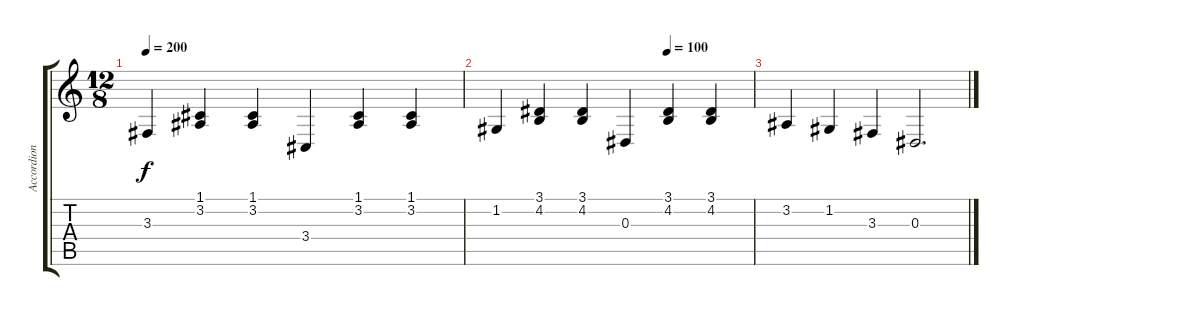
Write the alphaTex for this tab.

\track ("Accordion" "Accordion") {instrument accordion}
\staff {score tabs}
\tuning (C4 G3 Eb3 Bb2 F2 C2) {hide}
\ts (12 8)
\tempo 200
\clef g2
\ks c
3.3.4{dy f} (1.1 3.2).4 (1.1 3.2).4 3.4.4 (1.1 3.2).4 (1.1 3.2).4 |
\tempo (100 0.6666666666666666)
1.2.4 (3.1 4.2).4 (3.1 4.2).4 0.3.4 (3.1 4.2).4 (3.1 4.2).4 |
3.2.4 1.2.4 3.3.4 0.3.2{d}
